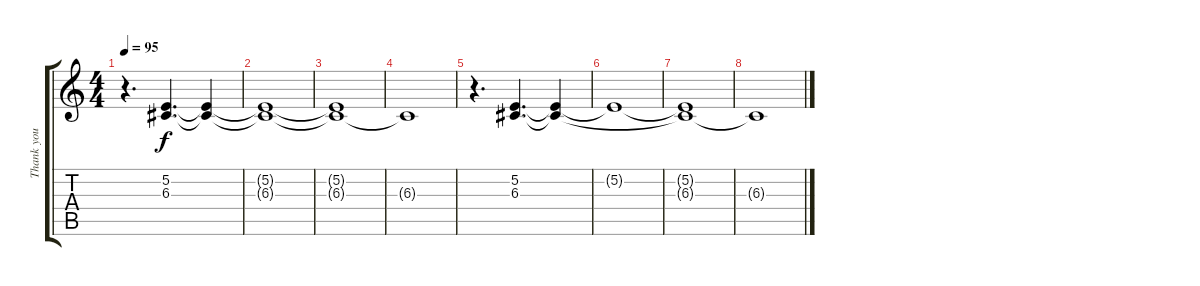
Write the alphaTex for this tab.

\track ("Thank you" "Thank you") {instrument applause}
\staff {score tabs}
\tuning (E4 B3 G3 D3 A2 E2) {hide}
\ts (4 4)
\tempo 95
\clef g2
\ks c
r.4{d dy f instrument applause} (5.2 6.3).4{d} (5.2{t} 6.3{t}).4 |
(5.2{t} 6.3{t}).1 |
(5.2{t} 6.3{t}).1 |
6.3{t}.1 |
r.4{d} (5.2 6.3).4{d} (5.2{t} 6.3{t}).4 |
5.2{t}.1 |
(5.2{t} 6.3{t}).1 |
6.3{t}.1
